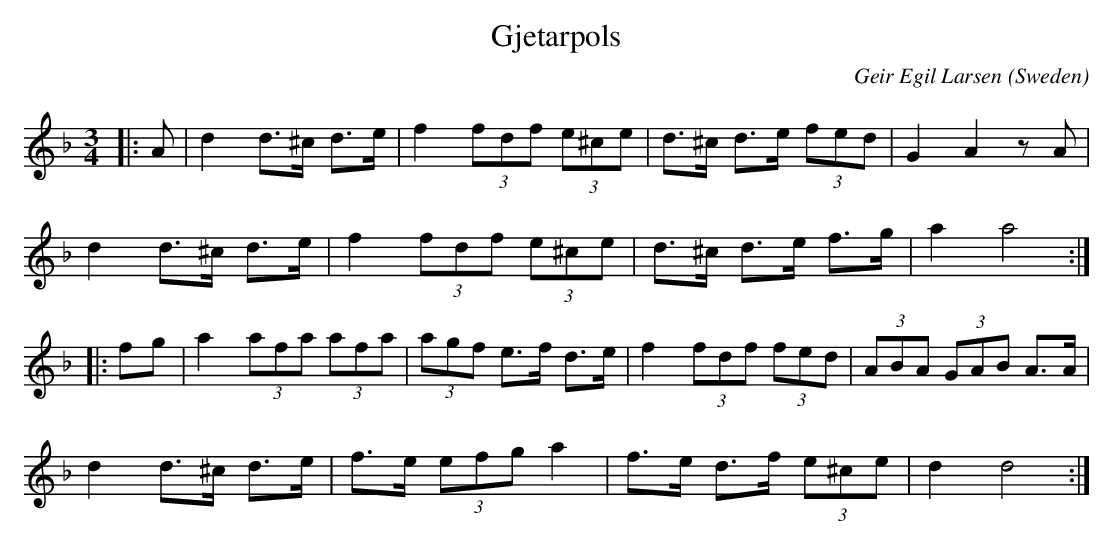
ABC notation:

X:1
T:Gjetarpols
C:Geir Egil Larsen
L:1/8
M:3/4
O:Sweden
K:D min
|: A | \
d2   d>^c d>e  | f2 (3fdf (3e^ce | d>^c d>e (3fed | G2 A2 zA |
d2   d>^c d>e  | f2 (3fdf (3e^ce | d>^c d>e  f>g  | a2 a4 ::
fg | \
a2 (3afa (3afa | (3agf e>f   d>e | f2 (3fdf (3fed | (3ABA (3GAB A>A |
d2 d>^c   d>e  | f>e  (3efg  a2  | f>e d>f (3e^ce | d2 d4 :|
